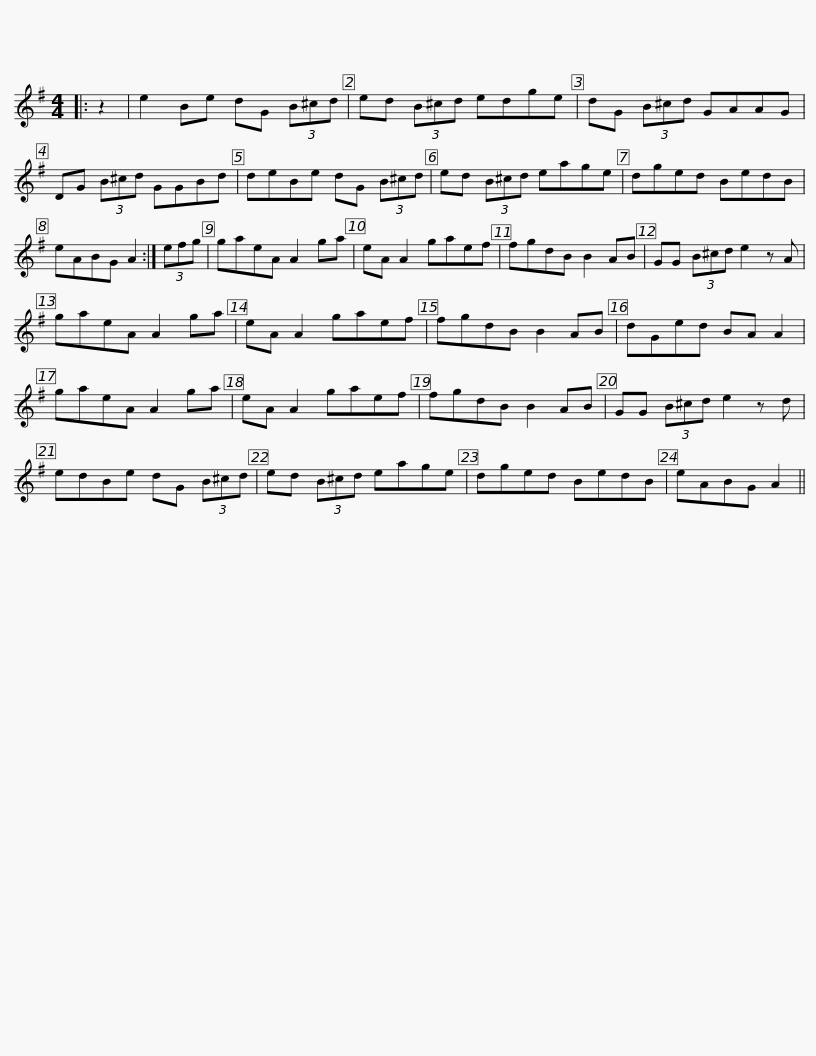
X:1
L:1/8
M:4/4
I:linebreak $
K:G
V:1 treble
V:1
|: z2 | e2 Be dG (3B^cd | ed (3B^cd edge | dG (3B^cd GAAG | DG (3B^cd GGBd |$ %5
 deBe dG (3B^cd | ed (3B^cd eage | dged BedB | eABG A2 :| (3efg | %10
 gaeA A2 ga |$ eA A2 gaef | fgdB B2 AB | GG (3B^cd e2 z A | gaeA A2 ga | %15
 eA A2 gaef | fgdB B2 AB |$ dGed BA A2 | gaeA A2 ga | eA A2 gaef | %20
 fgdB B2 AB | GG (3B^cd e2 z d |$ edBe dG (3B^cd | ed (3B^cd eage | dged BedB | %25
 eABG A2 || %26
